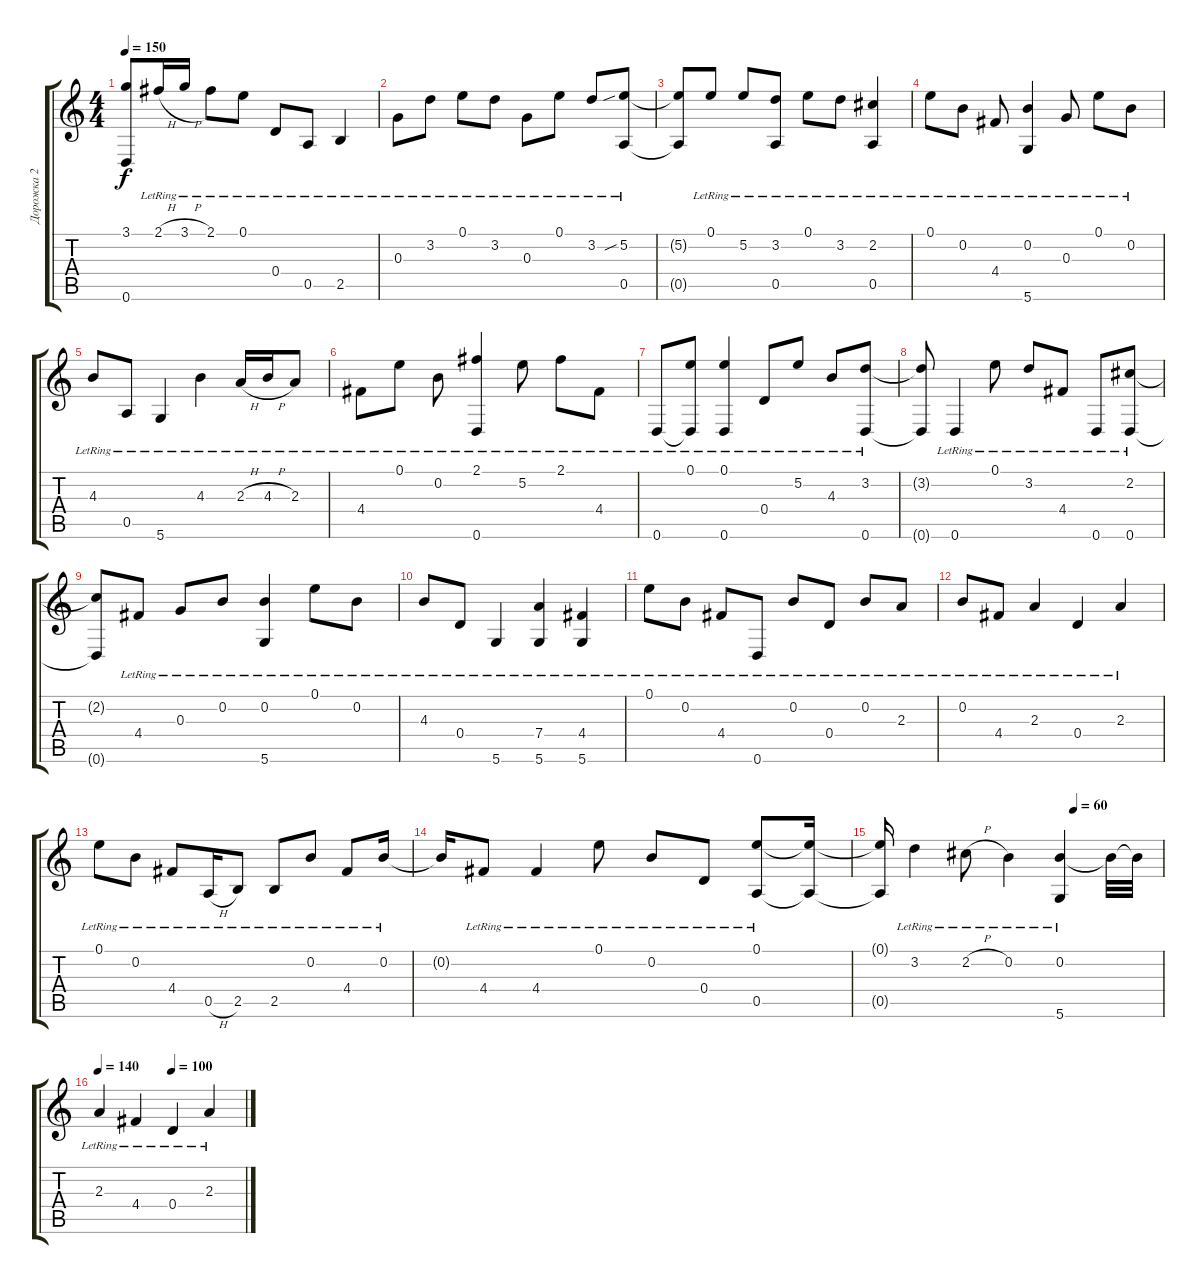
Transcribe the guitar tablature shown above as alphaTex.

\track ("Дорожка 2" "Дорожка 2") {solo instrument acousticguitarsteel}
\staff {score tabs}
\tuning (E4 B3 G3 D3 A2 D2) {hide}
\ts (4 4)
\tempo 150
\clef g2
\ks c
(3.1{t} 0.6{t}).8{dy f} 2.1{h lr}.16 3.1{h lr}.16 2.1{lr}.8 0.1{lr}.8 0.4{lr}.8 0.5{lr}.8 2.5{lr}.4 |
0.3{lr}.8 3.2{lr}.8 0.1{lr}.8 3.2{lr}.8 0.3{lr}.8 0.1{lr}.8 3.2{lr}.8 (5.2{sib lr} 0.5{lr}).8 |
(5.2{t} 0.5{t}).8 0.1{lr}.8 5.2{lr}.8 (3.2{lr} 0.5{lr}).8 0.1{lr}.8 3.2{lr}.8 (2.2{lr} 0.5{lr}).4 |
0.1{lr}.8 0.2{lr}.8 4.4{lr}.8 (0.2{lr} 5.6{lr}).4 0.3{lr}.8 0.1{lr}.8 0.2{lr}.8 |
4.3{lr}.8 0.5{lr}.8 5.6{lr}.4 4.3{lr}.4 2.3{h lr}.16 4.3{h lr}.16 2.3{lr}.8 |
4.4{lr}.8 0.1{lr}.8 0.2{lr}.8 (2.1{lr} 0.6{lr}).4 5.2{lr}.8 2.1{lr}.8 4.4{lr}.8 |
0.6{lr}.8 (0.1{lr} 0.6{t}).8 (0.1{lr} 0.6{lr}).4 0.4{lr}.8 5.2{lr}.8 4.3{lr}.8 (3.2{lr} 0.6{lr}).8 |
(3.2{t} 0.6{t}).8 0.6{lr}.4 0.1{lr}.8 3.2{lr}.8 4.4{lr}.8 0.6{lr}.8 (2.2{lr} 0.6{lr}).8 |
(2.2{t} 0.6{t}).8 4.4{lr}.8 0.3{lr}.8 0.2{lr}.8 (0.2{lr} 5.6{lr}).4 0.1{lr}.8 0.2{lr}.8 |
4.3{lr}.8 0.4{lr}.8 5.6{lr}.4 (7.4{lr} 5.6{lr}).4 (4.4{lr} 5.6{lr}).4 |
0.1{lr}.8 0.2{lr}.8 4.4{lr}.8 0.6{lr}.8 0.2{lr}.8 0.4{lr}.8 0.2{lr}.8 2.3{lr}.8 |
0.2{lr}.8 4.4{lr}.8 2.3{lr}.4 0.4{lr}.4 2.3{lr}.4 |
0.1{lr}.8 0.2{lr}.8 4.4{lr}.8 0.5{h lr}.16 2.5{lr}.8 2.5{lr}.8 0.2{lr}.8 4.4{lr}.8 0.2{lr}.16 |
0.2{t}.16 4.4{lr}.8 4.4{lr}.4 0.1{lr}.8 0.2{lr}.8 0.4{lr}.8 (0.1{lr} 0.5{lr}).8 (0.1{t} 0.5{t}).16 |
\tempo (60 0.6875)
(0.1{t} 0.5{t}).16 3.2{lr}.4 2.2{h lr}.8 0.2{lr}.4 (0.2{lr} 5.6{lr}).4 0.2{t}.32 0.2{t}.32 |
\tempo 140
\tempo (100 0.5)
2.3{lr}.4 4.4{lr}.4 0.4{lr}.4 2.3{lr}.4
